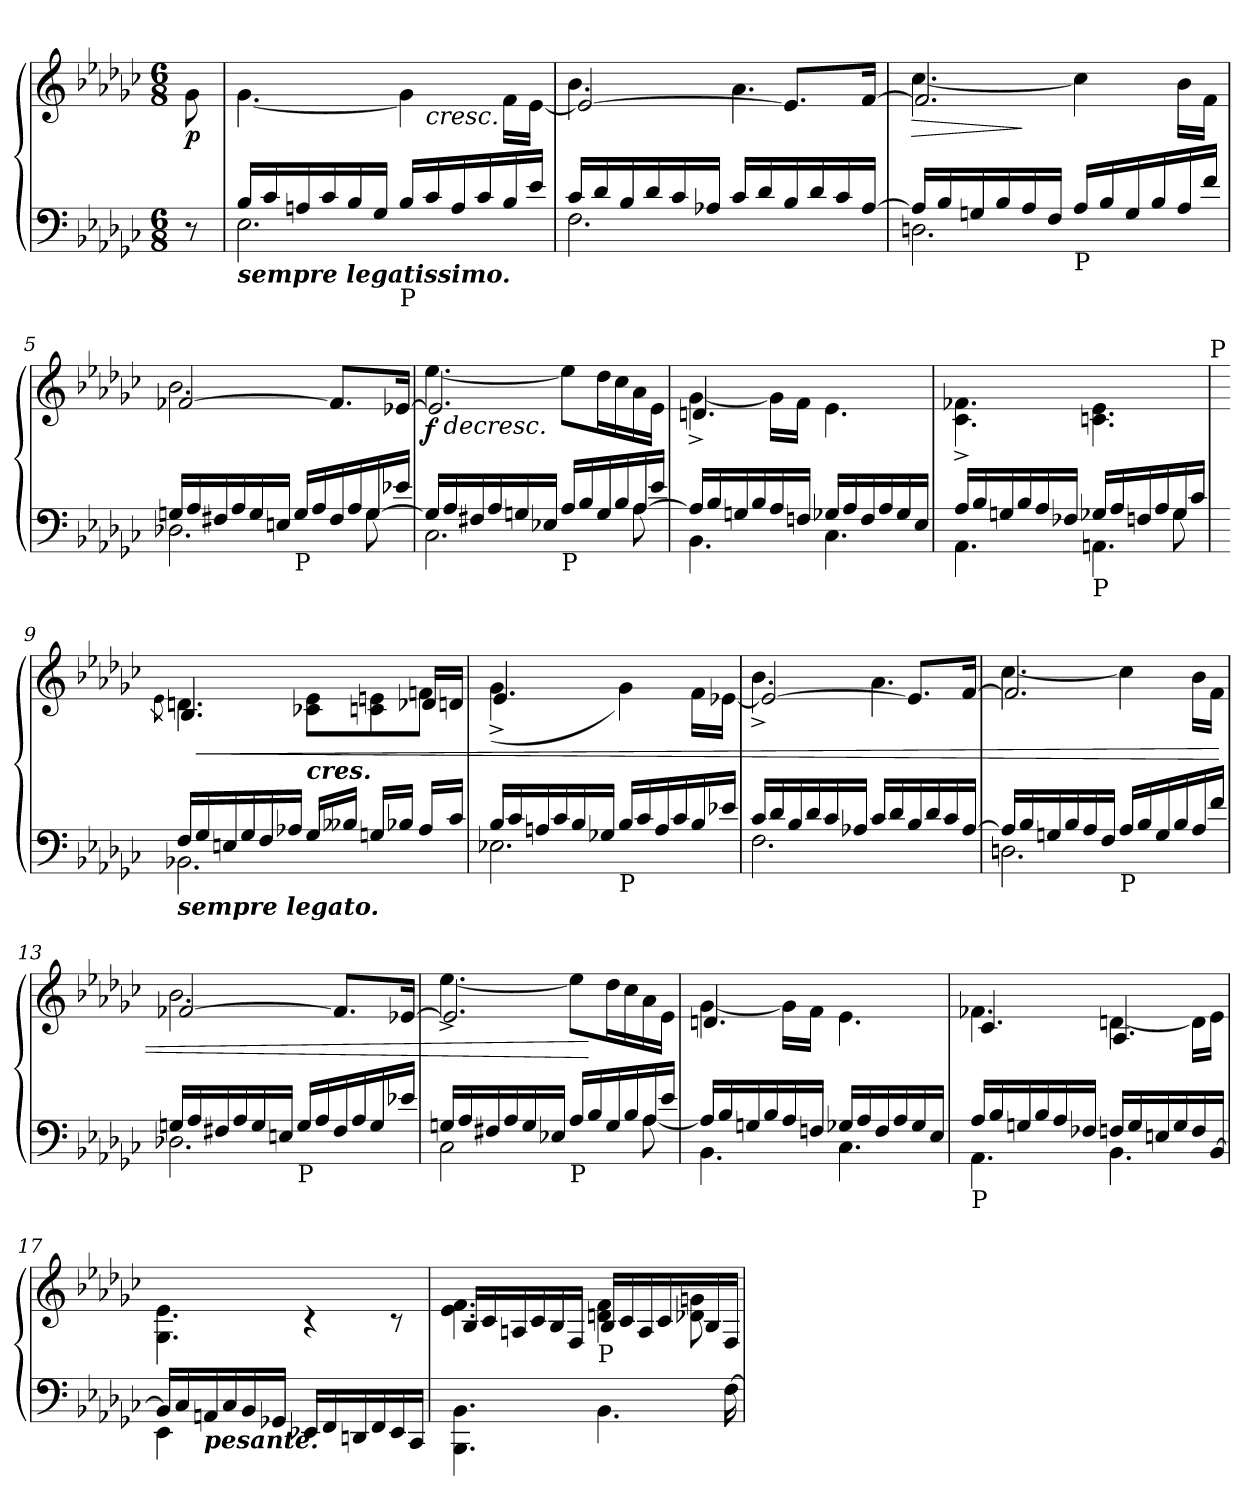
**kern	**kern	**dynam
*part1	*part1	*part1
*staff2	*staff1	*staff1/2
*clefF4	*clefG2	*
*k[b-e-a-d-g-c-]	*k[b-e-a-d-g-c-]	*
*e-:	*e-:	*
*M6/8	*M6/8	*
*MM104	*MM104	*
=1	=1	=1
*	*^	*
!	!	!	!LO:DY:b
8r	8ryy	8g-\	p
=2	=2	=2	=2
*^	*	*^	*
!LO:TX:b:Bi:t=sempre legatissimo.	!	!	!	!	!
16B-/LL	2.E-\	2.ryy	[4.g-\	4ryy	.
16c-/	.	.	.	.	.
16An/	.	.	.	.	.
16c-/	.	.	.	.	.
16B-/	.	.	.	8ryy	.
16G-/JJ	.	.	.	.	.
!LO:TX:b:t=P	!	!	!	!	!
16B-/LL	.	.	4g-\]	16ryy	.
!	!	!	!	!	!LO:HP:b
16c-/	.	.	.	16ryy	<
16A/	.	.	.	4ryy	.
16c-/	.	.	.	.	.
16B-/	.	.	16f\LL	.	.
16e-/JJ	.	.	[16e-\JJ	.	.
=3	=3	=3	=3	=3	=3
16c-/LL	2.F\	2.ryy	4.b-\	2e-/_	.
16d-/	.	.	.	.	.
16B-/	.	.	.	.	.
16d-/	.	.	.	.	.
16c-/	.	.	.	.	.
16A-X/JJ	.	.	.	.	.
16c-/LL	.	.	4.a-\	.	.
16d-/	.	.	.	.	.
16B-/	.	.	.	8.e-/L]	.
16d-/	.	.	.	.	.
16c-/	.	.	.	.	.
[16A-/JJ	.	.	.	[16f/Jk	.
=4	=4	=4	=4	=4	=4
!	!	!	!	!	!LO:HP:b
*	*	*	*	*^	*
16A-/LL]	2.Dn\	2.ryy	[4.cc-\	2.f/]	4ryy	>
16B-/	.	.	.	.	.	.
16Gn/	.	.	.	.	.	.
16B-/	.	.	.	.	.	.
16A-/	.	.	.	.	4ryy	]
16F/JJ	.	.	.	.	.	.
!LO:TX:b:t=P	!	!	!	!	!	!
16A-/LL	.	.	4cc-\]	.	.	.
16B-/	.	.	.	.	.	.
16G/	.	.	.	.	4ryy	.
16B-/	.	.	.	.	.	.
16A-/	.	.	16b-\LL	.	.	.
16f/JJ	.	.	16f\JJ	.	.	.
*	*	*	*	*v	*v	*
!!LO:LB:g=z
=5	=5	=5	=5	=5	=5
*	*^	*	*	*	*
16Gn/LL	2.D-X\	4.rBBBByy	2.ryy	2.b-\	[2f-X/	.
16A-/	.	.	.	.	.	.
16F#X/	.	.	.	.	.	.
16A-/	.	.	.	.	.	.
16G/	.	.	.	.	.	.
16En/JJ	.	.	.	.	.	.
!LO:TX:b:t=P	!	!	!	!	!	!
16G/LL	.	4rAAAyy	.	.	.	.
16A-/	.	.	.	.	.	.
16F#/	.	.	.	.	8.f-/L]	.
16A-/	.	.	.	.	.	.
16G/	.	[8G\	.	.	.	.
16e-X/JJ	.	.	.	.	[16e-X/Jk	.
=6	=6	=6	=6	=6	=6	=6
*	*	*	*	*	*^	*
!	!	!	!	!	!	!	!LO:DY:b
16G/LL]	2.C-\	4.rFFFyy	4ryy	[4.ee-\	2.e-/]	16ryy	f
!	!	!	!	!	!	!	!LO:HP:b
16A-/	.	.	.	.	.	16ryy	>
16F#X/	.	.	.	.	.	8ryy	.
16A-/	.	.	.	.	.	.	.
16Gn/	.	.	8ryy	.	.	4ryy	.
16E-X/JJ	.	.	.	.	.	.	.
!LO:TX:b:t=P	!	!	!	!	!	!	!
16A-/LL	.	4rFFFyy	8ryy	8ee-\L]	.	.	.
16B-/	.	.	.	.	.	.	.
16G/	.	.	4ryy	16dd-\L	.	4ryy	.
16B-/	.	.	.	16cc-\	.	.	.
16A-/	.	[8A-\	.	16a-\	.	.	.
16e-/JJ	.	.	.	16e-\JJ	.	.	.
*	*v	*v	*	*	*	*	*
*	*	*	*	*v	*v	*
=7	=7	=7	=7	=7	=7
16A-/LL]	4.BB-\	2.ryy	[4g-^\	4.dn/	.
16B-/	.	.	.	.	.
16Gn/	.	.	.	.	.
16B-/	.	.	.	.	.
16A-/	.	.	16g-\LL]	.	.
16Fn/JJ	.	.	16f\JJ	.	.
16G-X/LL	4.C-\	.	4.e-\	4.rAyy	.
16A-/	.	.	.	.	.
16F/	.	.	.	.	.
16A-/	.	.	.	.	.
16G-/	.	.	.	.	.
16E-/JJ	.	.	.	.	.
*	*	*	*v	*v	*
!!LO:LB:g=z
=8	=8	=8	=8	=8
*	*^	*	*	*
16A-/LL	4.AA-\	4.rDDDyy	2.ryy	4.c-\^ 4.f-X\^	.
16B-/	.	.	.	.	.
16Gn/	.	.	.	.	.
16B-/	.	.	.	.	.
16A-/	.	.	.	.	.
16F-X/JJ	.	.	.	.	.
!LO:TX:b:t=P	!	!	!	!	!
16G-X/LL	4.AAn\	4rAAAyy	.	4.cn\ 4.e-\	.
16A-/	.	.	.	.	.
16Fn/	.	.	.	.	.
16A-/	.	.	.	.	.
16G-/	.	8G-\	.	.	.
16c-/JJ	.	.	.	.	.
*v	*v	*v	*	*	*
*	*v	*v	*
!	!LO:TX:a:t=P	!
=9	=9	=9
*	*^	*
.	.	8qe-\	.
*^	*^	*^	*
!LO:TX:b:Bi:t=sempre legato.	!	!	!	!	!	!
16F/LL	2.BB-X\	4ryy	4.dn\	4.B-/	16ryy	.
!	!	!	!	!	!	!LO:HP:b
16G-/	.	.	.	.	16ryy	<
16En/	.	.	.	.	8ryy	.
16G-/	.	.	.	.	.	.
16F/	.	16ryy	.	.	4ryy	.
16A-X/JJ	.	16ryy	.	.	.	]
!	!	!LO:TX:b:Bi:t=cres.	!	!	!	!
16G-/LL	.	8ryy	8c-X\ 8e-\L	4rAyy	.	.
16B--X/JJ	.	.	.	.	.	.
16Gn/LL	.	4ryy	8cn\ 8en\	.	4ryy	.
16B-X/JJ	.	.	.	.	.	.
16A-/LL	.	.	8fn\J	16d-X/LL	.	.
16c-/JJ	.	.	.	16dn/JJ	.	.
*	*	*	*	*v	*v	*
!!LO:LB:g=z
=10	=10	=10	=10	=10	=10
16B-/LL	2.E-X\	2.ryy	(<4.g-^\	4.e-/	.
16c-/	.	.	.	.	.
16An/	.	.	.	.	.
16c-/	.	.	.	.	.
16B-/	.	.	.	.	.
16G-X/JJ	.	.	.	.	.
!LO:TX:b:t=P	!	!	!	!	!
16B-/LL	.	.	4g-\)	4.rcyy	.
16c-/	.	.	.	.	.
16A/	.	.	.	.	.
16c-/	.	.	.	.	.
16B-/	.	.	16f\LL	.	.
16e-X/JJ	.	.	[16e-X\JJ	.	.
=11	=11	=11	=11	=11	=11
16c-/LL	2.F\	2.ryy	4.b-^\	2e-/_	.
16d-/	.	.	.	.	.
16B-/	.	.	.	.	.
16d-/	.	.	.	.	.
16c-/	.	.	.	.	.
16A-X/JJ	.	.	.	.	.
16c-/LL	.	.	4.a-\	.	.
16d-/	.	.	.	.	.
16B-/	.	.	.	8.e-/L]	.
16d-/	.	.	.	.	.
16c-/	.	.	.	.	.
[16A-/JJ	.	.	.	[16f/Jk	.
=12	=12	=12	=12	=12	=12
16A-/LL]	2.Dn\	2.ryy	[4.cc-\	2.f/]	.
16B-/	.	.	.	.	.
16Gn/	.	.	.	.	.
16B-/	.	.	.	.	.
16A-/	.	.	.	.	.
16F/JJ	.	.	.	.	.
!LO:TX:b:t=P	!	!	!	!	!
16A-/LL	.	.	4cc-\]	.	.
16B-/	.	.	.	.	.
16G/	.	.	.	.	.
16B-/	.	.	.	.	.
16A-/	.	.	16b-\LL	.	.
16f/JJ	.	.	16f\JJ	.	.
!!LO:PB:g=z	!!	!!
=13	=13	=13	=13	=13	=13
16Gn/LL	2.D-X\	2.ryy	2.b-\	[2f-X/	.
16A-/	.	.	.	.	.
16F#X/	.	.	.	.	.
16A-/	.	.	.	.	.
16G/	.	.	.	.	.
16En/JJ	.	.	.	.	.
!LO:TX:b:t=P	!	!	!	!	!
16G/LL	.	.	.	.	.
16A-/	.	.	.	.	.
16F#/	.	.	.	8.f-/L]	.
16A-/	.	.	.	.	.
16G/	.	.	.	.	.
16e-X/JJ	.	.	.	[16e-X/Jk	.
=14	=14	=14	=14	=14	=14
*	*	*	*	*^	*
16Gn/LL	2C-\	4ryy	[4.ee-^\	2.e-/]	16ryy	.
16A-/	.	.	.	.	16ryy	.
16F#X/	.	.	.	.	8ryy	.
16A-/	.	.	.	.	.	.
16G/	.	8ryy	.	.	4ryy	.
16E-X/JJ	.	.	.	.	.	.
!LO:TX:b:t=P	!	!	!	!	!	!
16A-/LL	.	16ryy	8ee-\L]	.	.	.
16B-/	.	16ryy	.	.	.	[
16G/	8ryy	4ryy	16dd-\L	.	4ryy	.
16B-/	.	.	16cc-\	.	.	.
16A-/	[8A-\	.	16a-\	.	.	.
16e-/JJ	.	.	16e-\JJ	.	.	.
*	*	*	*	*v	*v	*
=15	=15	=15	=15	=15	=15
16A-/LL]	4.BB-\	2.ryy	[4g-\	4.dn/	.
16B-/	.	.	.	.	.
16Gn/	.	.	.	.	.
16B-/	.	.	.	.	.
16A-/	.	.	16g-\LL]	.	.
16Fn/JJ	.	.	16f\JJ	.	.
16G-X/LL	4.C-\	.	4.e-\	4.rAyy	.
16A-/	.	.	.	.	.
16F/	.	.	.	.	.
16A-/	.	.	.	.	.
16G-/	.	.	.	.	.
16E-/JJ	.	.	.	.	.
!!LO:LB:g=z	!!	!!
=16	=16	=16	=16	=16	=16
!LO:TX:b:t=P	!	!	!	!	!
16A-/LL	4.AA-\	2.ryy	4.f-X\	4.c-/	.
16B-/	.	.	.	.	.
16Gn/	.	.	.	.	.
16B-/	.	.	.	.	.
16A-/	.	.	.	.	.
16F-X/JJ	.	.	.	.	.
16Fn/LL	4.BB-\	.	[4dn\	4.A-/	.
16G/	.	.	.	.	.
16En/	.	.	.	.	.
16G/	.	.	.	.	.
16F/	.	.	16d\LL]	.	.
[16BB-/JJ	.	.	16e-\JJ	.	.
*	*	*	*v	*v	*
=17	=17	=17	=17	=17
16BB-/LL]	4EE-\	2.ryy	4.G-\ 4.e-\	.
16C-/	.	.	.	.
!LO:TX:b:Bi:t=pesante.	!	!	!	!
16AAn/	.	.	.	.
16C-/	.	.	.	.
16BB-/	8rAAAyy	.	.	.
16GG-X/JJ	.	.	.	.
16EE-X/LL	4.rFFFyy	.	4r	.
16FF/	.	.	.	.
16DDn/	.	.	.	.
16FF/	.	.	.	.
16EE-/	.	.	8r	.
16CC-/JJ	.	.	.	.
!!LO:LB:g=z
=18	=18	=18	=18	=18
*	*	*	*^	*
4.rAyy	4.BBB-\ 4.BB-\	2.ryy	4.e-\ 4.f\	16B-/LL	.
.	.	.	.	16c-/	.
.	.	.	.	16An/	.
.	.	.	.	16c-/	.
.	.	.	.	16B-/	.
.	.	.	.	16F/JJ	.
!	!	!	!LO:TX:b:t=P	!	!
4rAyy	4.BB-\	.	4dn\ 4f\	16B-/LL	.
.	.	.	.	16c-/	.
.	.	.	.	16A/	.
.	.	.	.	16c-/	.
16rAyy	.	.	8d-X\ 8gn\	16B-/	.
[16F\	.	.	.	16F/JJ	.
*v	*v	*	*	*	*
*	*v	*v	*v	*
.	.	[
=	=	=
*-	*-	*-
